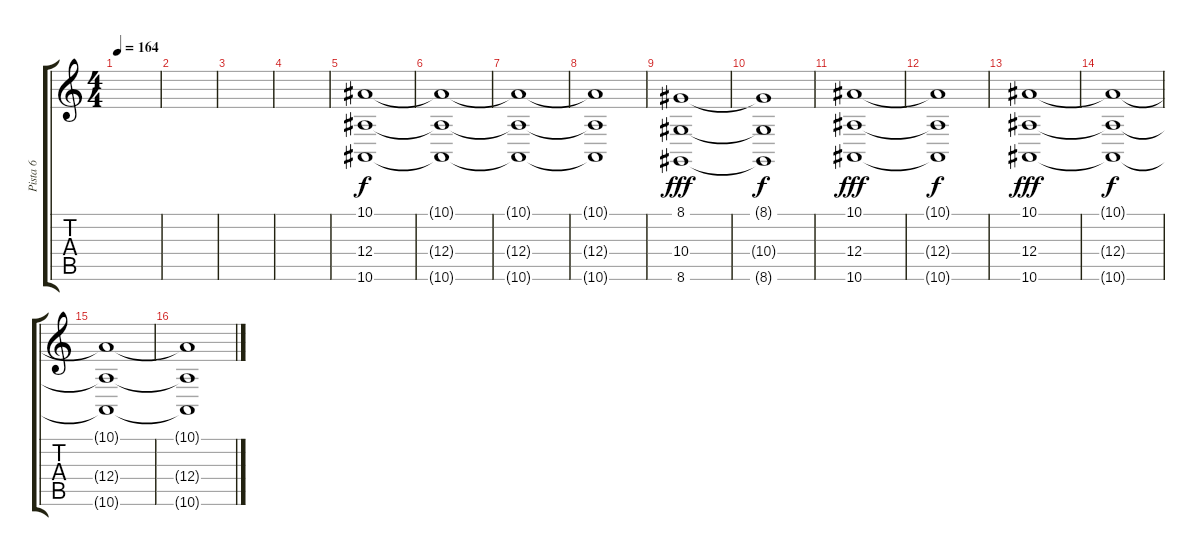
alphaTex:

\track ("Pista 6" "Pista 6") {instrument tremolostrings}
\staff {score tabs}
\tuning (C4 G3 Eb3 Bb2 F2 C2) {hide}
\ts (4 4)
\tempo 164
\clef g2
\ks c
|
|
|
|
(10.1 12.4 10.6).1 |
(10.1{t} 12.4{t} 10.6{t}).1{dy f} |
(10.1{t} 12.4{t} 10.6{t}).1 |
(10.1{t} 12.4{t} 10.6{t}).1 |
(8.1 10.4 8.6).1{dy fff} |
(8.1{t} 10.4{t} 8.6{t}).1{dy f} |
(10.1 12.4 10.6).1{dy fff} |
(10.1{t} 12.4{t} 10.6{t}).1{dy f} |
(10.1 12.4 10.6).1{dy fff} |
(10.1{t} 12.4{t} 10.6{t}).1{dy f} |
(10.1{t} 12.4{t} 10.6{t}).1 |
(10.1{t} 12.4{t} 10.6{t}).1
